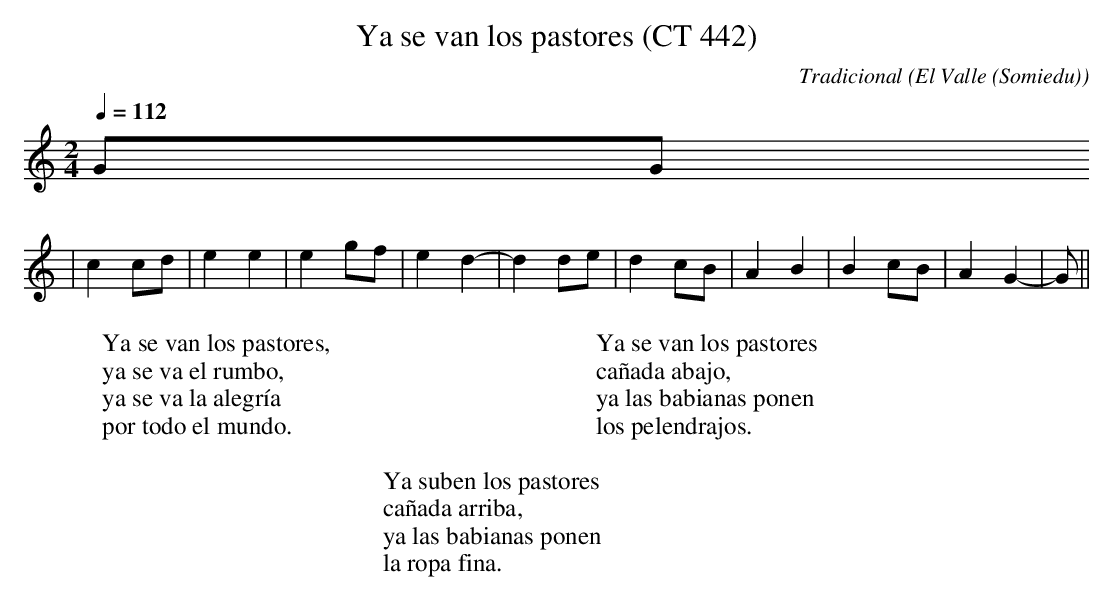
X:1
T:Ya se van los pastores (CT 442)
C:Tradicional
O:El Valle (Somiedu)
M:2/4
L:1/8
Q:1/4=112
W:Ya se van los pastores,
W:ya se va el rumbo,
W:ya se va la alegría
W:por todo el mundo.
W:
W:Ya se van los pastores
W:cañada abajo,
W:ya las babianas ponen
W:los pelendrajos.
W:
W:Ya suben los pastores
W:cañada arriba,
W:ya las babianas ponen
W:la ropa fina.
K:C
GG
|c2 cd|e2 e2|e2 gf|e2 d2-|d2 de|d2 cB|A2 B2|B2 cB|A2 G2-|G ||
